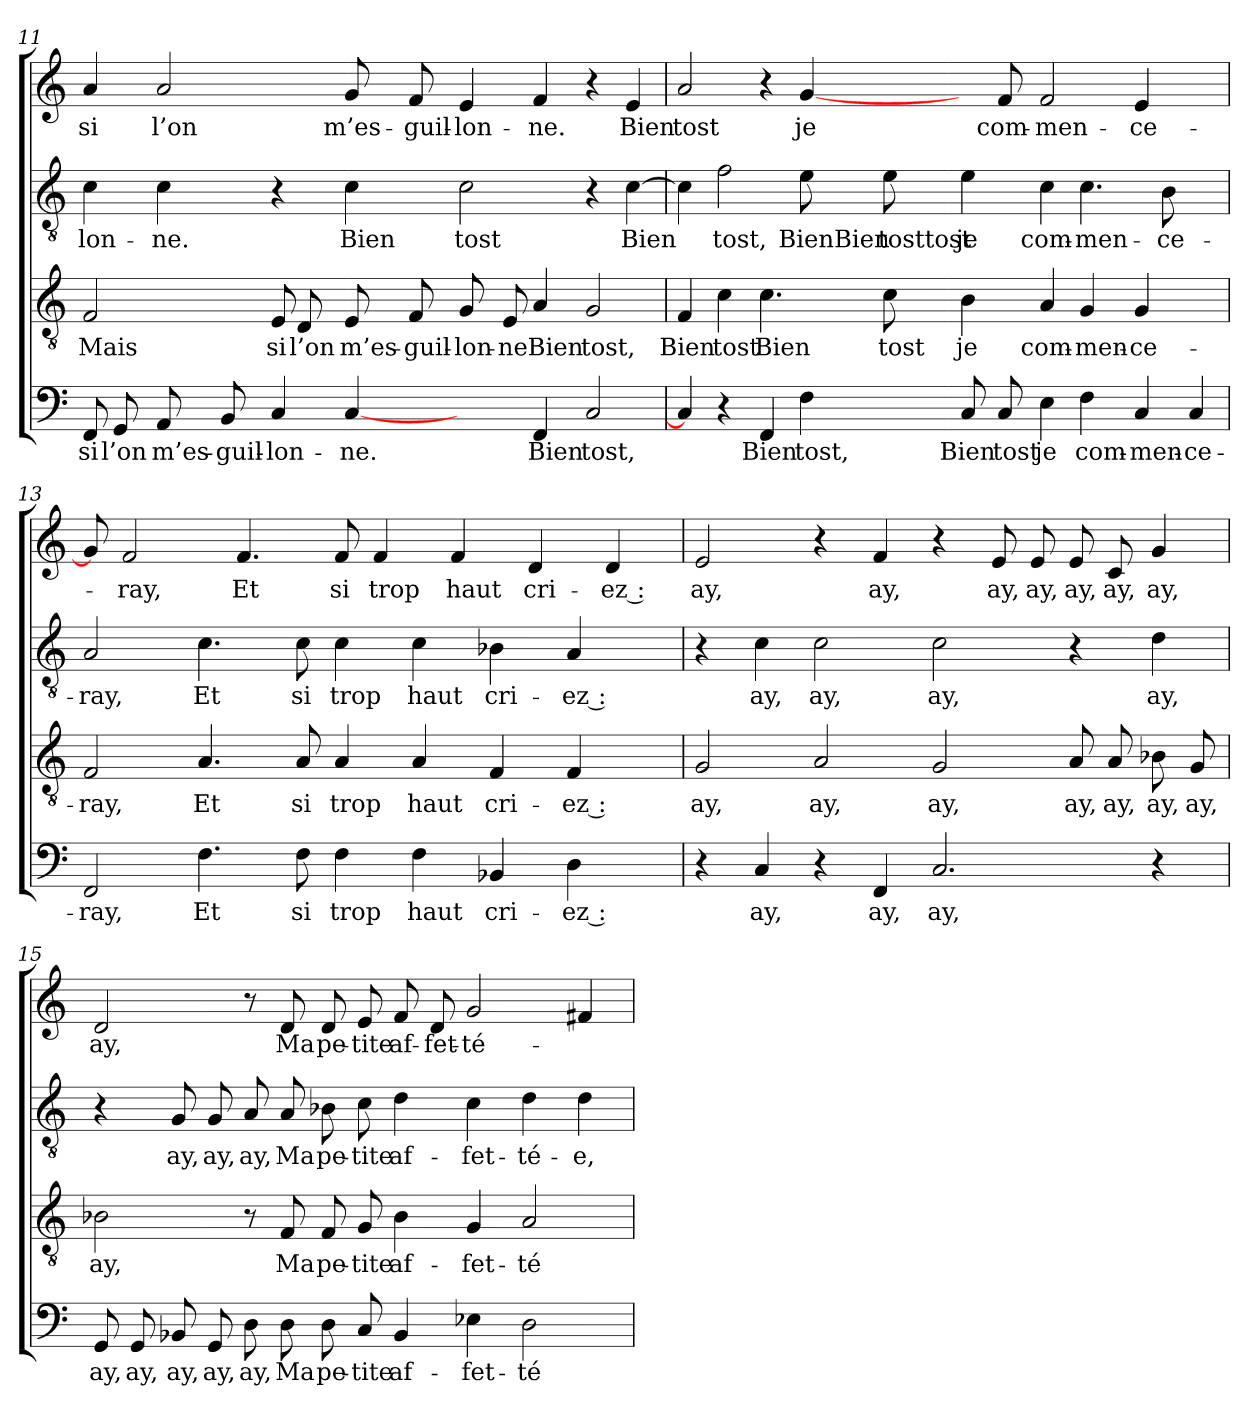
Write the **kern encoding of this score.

**kern	**text	**kern	**text	**kern	**text	**kern	**text
*part4	*part4	*part3	*part3	*part2	*part2	*part1	*part1
*staff4	*staff4	*staff3	*staff3	*staff2	*staff2	*staff1	*staff1
*clefF4	*	*clefGv2	*	*clefGv2	*	*clefG2	*
*k[]	*	*k[]	*	*k[]	*	*k[]	*
=11	=11	=11	=11	=11	=11	=11	=11
8FF	si	2F	Mais	4c	-lon-	4a	si
8GG	l’on	.	.	.	.	.	.
8AA	m’es-	.	.	4c	-ne.	2a	l’on
8BB	-guil-	.	.	.	.	.	.
4C	-lon-	8E	si	4r	.	.	.
.	.	8D	l’on	.	.	.	.
[4C	-ne.	8E	m’es-	4c	Bien	8g	m’es-
.	.	8F	-guil-	.	.	8f	-guil-
4ryy	.	8G	-lon-	2c	tost	4e	-lon-
.	.	8E	-ne	.	.	.	.
4FF	Bien	4A	Bien	.	.	4f	-ne.
2C	tost,	2G	tost,	4r	.	4r	.
.	.	.	.	[4c	Bien	4e	Bien
!!LO:LB:g=z
=12	=12	=12	=12	=12	=12	=12	=12
4C]	.	4F	Bien	4c]	.	2a	tost
4r	.	4c	tost	2f	tost,	.	.
4FF	Bien	4.c	Bien	.	.	4r	.
4F	tost,	.	.	8e	BienBien	[4g	je
.	.	8c	tost	8e	tosttost	.	.
8C	Bien	4B	je	4e	je	8ryy	.
8C	tost	.	.	.	.	8f	com-
4E	je	4A	com-	4c	com-	2f	-men-
4F	com-	4G	-men-	4.c	-men-	.	.
4C	-men-	4G	-ce-	.	.	4e	-ce-
.	.	.	.	8B	-ce-	.	.
4C	-ce-	4ryy	.	4ryy	.	4ryy	.
=13	=13	=13	=13	=13	=13	=13	=13
2FF	-ray,	2F	-ray,	2A	-ray,	8g]	.
.	.	.	.	.	.	2f	-ray,
4.F	Et	4.A	Et	4.c	Et	.	.
.	.	.	.	.	.	4.f	Et
8F	si	8A	si	8c	si	.	.
4F	trop	4A	trop	4c	trop	8f	si
.	.	.	.	.	.	4f	trop
4F	haut	4A	haut	4c	haut	.	.
.	.	.	.	.	.	4f	haut
4BB-X	cri-	4F	cri-	4B-X	cri-	.	.
.	.	.	.	.	.	4d	cri-
4D	-ez :	4F	-ez :	4A	-ez :	.	.
.	.	.	.	.	.	4d	-ez :
8ryy	.	8ryy	.	8ryy	.	.	.
=14	=14	=14	=14	=14	=14	=14	=14
4r	.	2G	ay,	4r	.	2e	ay,
4C	ay,	.	.	4c	ay,	.	.
4r	.	2A	ay,	2c	ay,	4r	.
4FF	ay,	.	.	.	.	4f	ay,
2.C	ay,	2G	ay,	2c	ay,	4r	.
.	.	.	.	.	.	8e	ay,
.	.	.	.	.	.	8e	ay,
.	.	8A	ay,	4r	.	8e	ay,
.	.	8A	ay,	.	.	8c	ay,
4r	.	8B-X	ay,	4d	ay,	4g	ay,
.	.	8G	ay,	.	.	.	.
!!LO:LB:g=z
=15	=15	=15	=15	=15	=15	=15	=15
8GG	ay,	2B-X	ay,	4r	.	2d	ay,
8GG	ay,	.	.	.	.	.	.
8BB-X	ay,	.	.	8G	ay,	.	.
8GG	ay,	.	.	8G	ay,	.	.
8D	ay,	8r	.	8A	ay,	8r	.
8D	Ma	8F	Ma	8A	Ma	8d	Ma
8D	pe-	8F	pe-	8B-X	pe-	8d	pe-
8C	-tite	8G	-tite	8c	-tite	8e	-tite
4BB-	af-	4B-	af-	4d	af-	8f	af-
.	.	.	.	.	.	8d	-fet-
4E-X	-fet-	4G	-fet-	4c	-fet-	2g	-té-
2D	-té-	2A	-té-	4d	-té-	.	.
.	.	.	.	4d	-e,	4f#X	.
=	=	=	=	=	=	=	=
*-	*-	*-	*-	*-	*-	*-	*-
